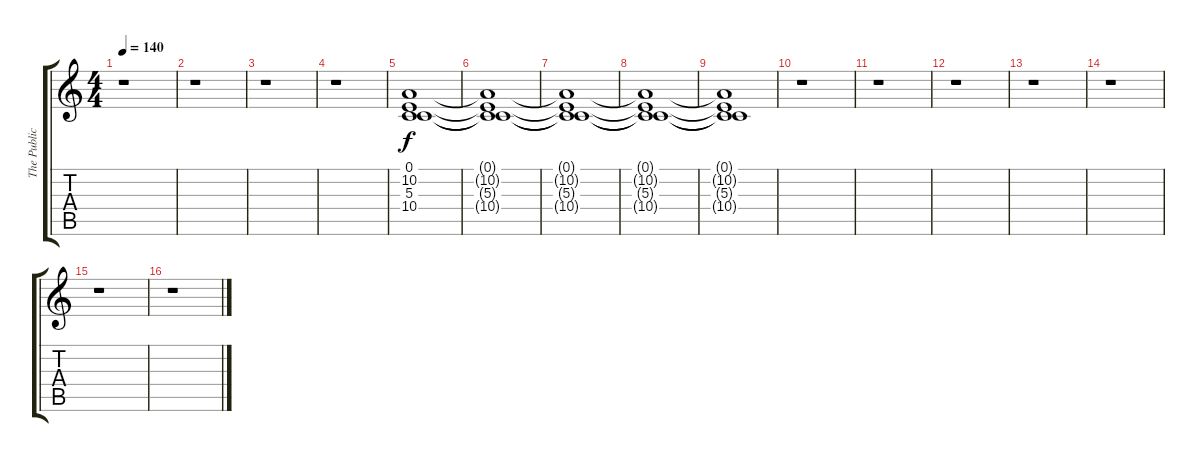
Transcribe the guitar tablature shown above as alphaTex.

\track ("The Public" "The Public") {instrument applause}
\staff {score tabs}
\tuning (E4 B3 G3 D3 A2 E2) {hide}
\ts (4 4)
\tempo 140
\clef g2
\ks c
r.1{dy f} |
r.1 |
r.1 |
r.1 |
(0.1 10.2 5.3 10.4).1 |
(0.1{t} 10.2{t} 5.3{t} 10.4{t}).1 |
(0.1{t} 10.2{t} 5.3{t} 10.4{t}).1 |
(0.1{t} 10.2{t} 5.3{t} 10.4{t}).1 |
(0.1{t} 10.2{t} 5.3{t} 10.4{t}).1 |
r.1 |
r.1 |
r.1 |
r.1 |
r.1 |
r.1 |
r.1
